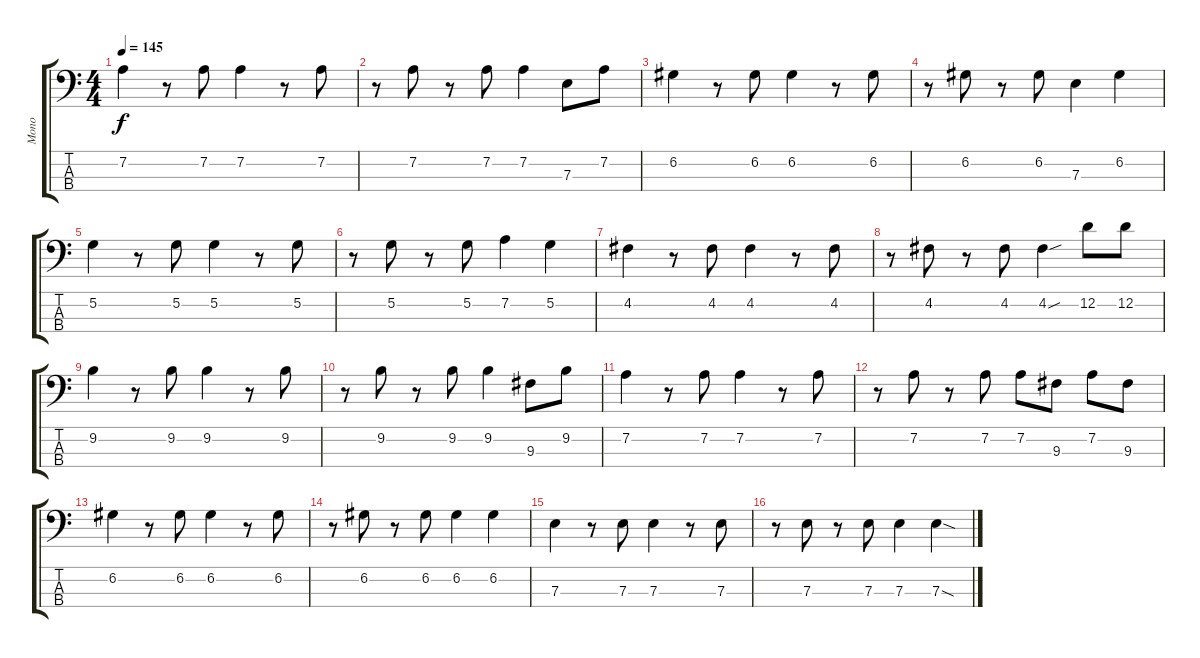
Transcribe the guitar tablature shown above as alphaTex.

\track ("Mono" "Mono") {instrument electricbassfinger}
\staff {score tabs}
\tuning (G2 D2 A1 E1) {hide}
\ts (4 4)
\tempo 145
\clef f4
\ks c
7.2.4{dy f} r.8 7.2.8 7.2.4 r.8 7.2.8 |
r.8 7.2.8 r.8 7.2.8 7.2.4 7.3.8 7.2.8 |
6.2.4 r.8 6.2.8 6.2.4 r.8 6.2.8 |
r.8 6.2.8 r.8 6.2.8 7.3.4 6.2.4 |
5.2.4 r.8 5.2.8 5.2.4 r.8 5.2.8 |
r.8 5.2.8 r.8 5.2.8 7.2.4 5.2.4 |
4.2.4 r.8 4.2.8 4.2.4 r.8 4.2.8 |
r.8 4.2.8 r.8 4.2.8 4.2{sou}.4 12.2.8 12.2.8 |
9.2.4 r.8 9.2.8 9.2.4 r.8 9.2.8 |
r.8 9.2.8 r.8 9.2.8 9.2.4 9.3.8 9.2.8 |
7.2.4 r.8 7.2.8 7.2.4 r.8 7.2.8 |
r.8 7.2.8 r.8 7.2.8 7.2.8 9.3.8 7.2.8 9.3.8 |
6.2.4 r.8 6.2.8 6.2.4 r.8 6.2.8 |
r.8 6.2.8 r.8 6.2.8 6.2.4 6.2.4 |
7.3.4 r.8 7.3.8 7.3.4 r.8 7.3.8 |
r.8 7.3.8 r.8 7.3.8 7.3.4 7.3{sod}.4
